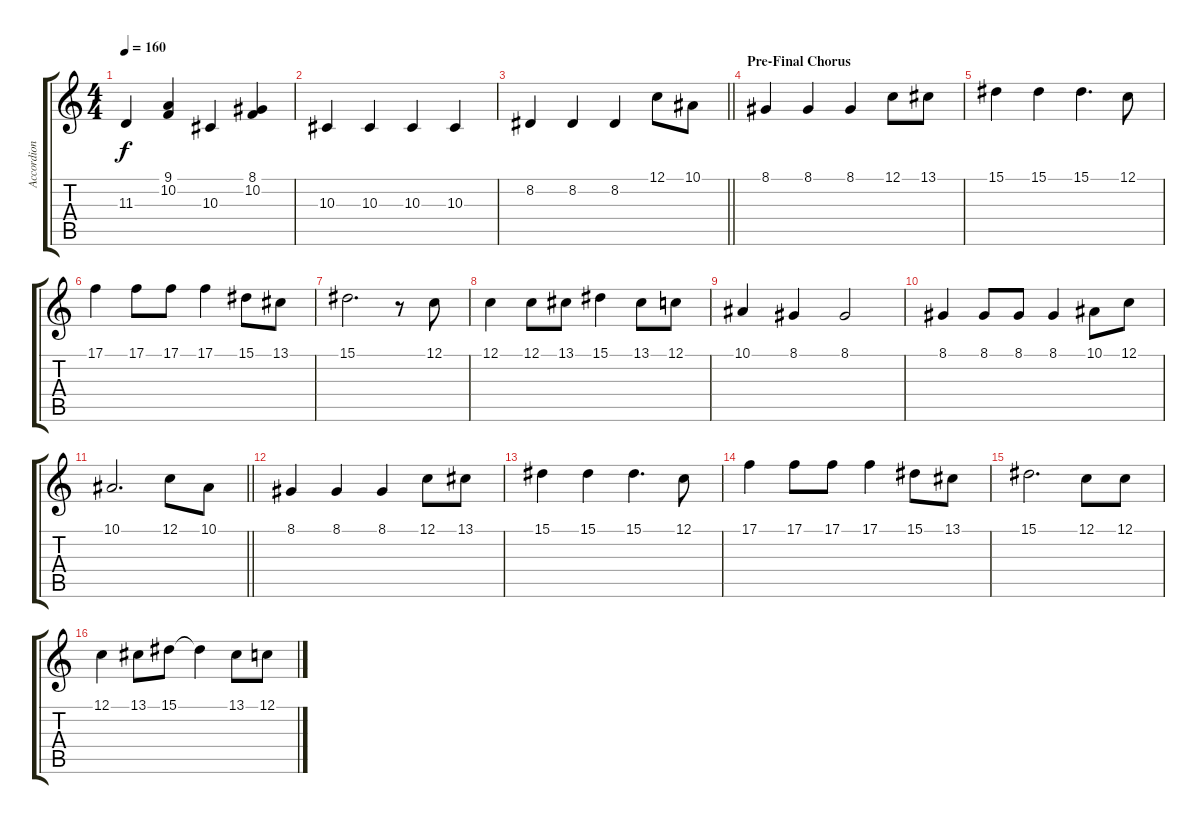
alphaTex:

\track ("Accordion" "Accordion") {instrument accordion}
\staff {score tabs}
\tuning (C4 G3 Eb3 Bb2 F2 C2) {hide}
\ts (4 4)
\tempo 160
\clef g2
\ks c
11.3.4{dy f} (9.1 10.2).4 10.3.4 (8.1 10.2).4 |
10.3.4 10.3.4 10.3.4 10.3.4 |
\barLineRight lightlight
8.2.4 8.2.4 8.2.4 12.1.8 10.1.8 |
\section ("" "Pre-Final Chorus")
8.1.4 8.1.4 8.1.4 12.1.8 13.1.8 |
15.1.4 15.1.4 15.1.4{d} 12.1.8 |
17.1.4 17.1.8 17.1.8 17.1.4 15.1.8 13.1.8 |
15.1.2{d} r.8 12.1.8 |
12.1.4 12.1.8 13.1.8 15.1.4 13.1.8 12.1.8 |
10.1.4 8.1.4 8.1.2 |
8.1.4 8.1.8 8.1.8 8.1.4 10.1.8 12.1.8 |
\barLineRight lightlight
10.1.2{d} 12.1.8 10.1.8 |
8.1.4 8.1.4 8.1.4 12.1.8 13.1.8 |
15.1.4 15.1.4 15.1.4{d} 12.1.8 |
17.1.4 17.1.8 17.1.8 17.1.4 15.1.8 13.1.8 |
15.1.2{d} 12.1.8 12.1.8 |
12.1.4 13.1.8 15.1.8 15.1{t}.4 13.1.8 12.1.8
